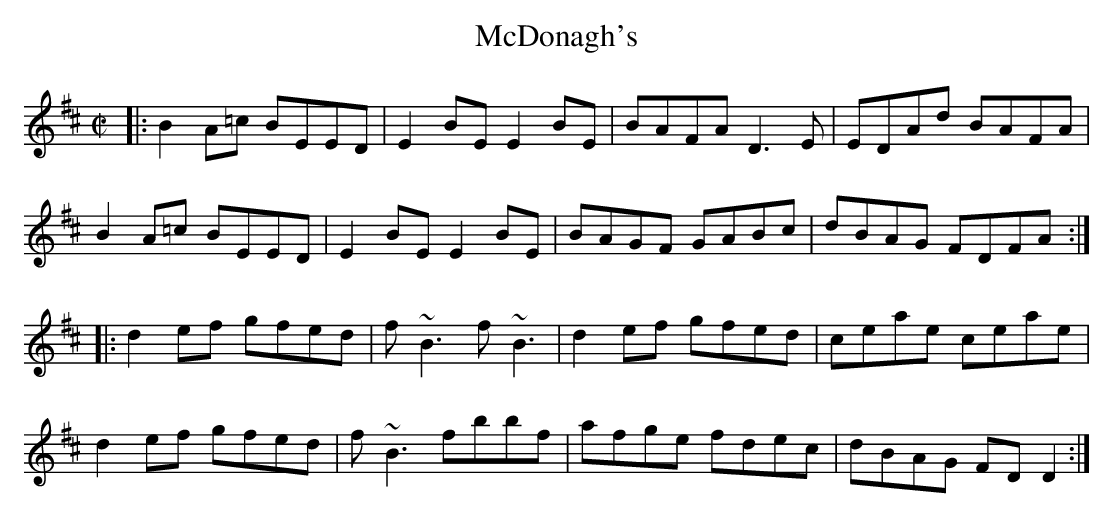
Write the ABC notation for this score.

X:1
T:McDonagh's
M:C|
K:Edor
|: B2A=c BEED | E2BE E2BE | BAFA D3E |  EDAd BAFA |
B2A=c BEED | E2BE E2BE | BAGF GABc | dBAG FDFA :|
|: d2ef gfed | f~B3 f~B3 | d2ef gfed | ceae ceae |
d2ef gfed | f~B3 fbbf | afge fdec | dBAG FDD2 :|
